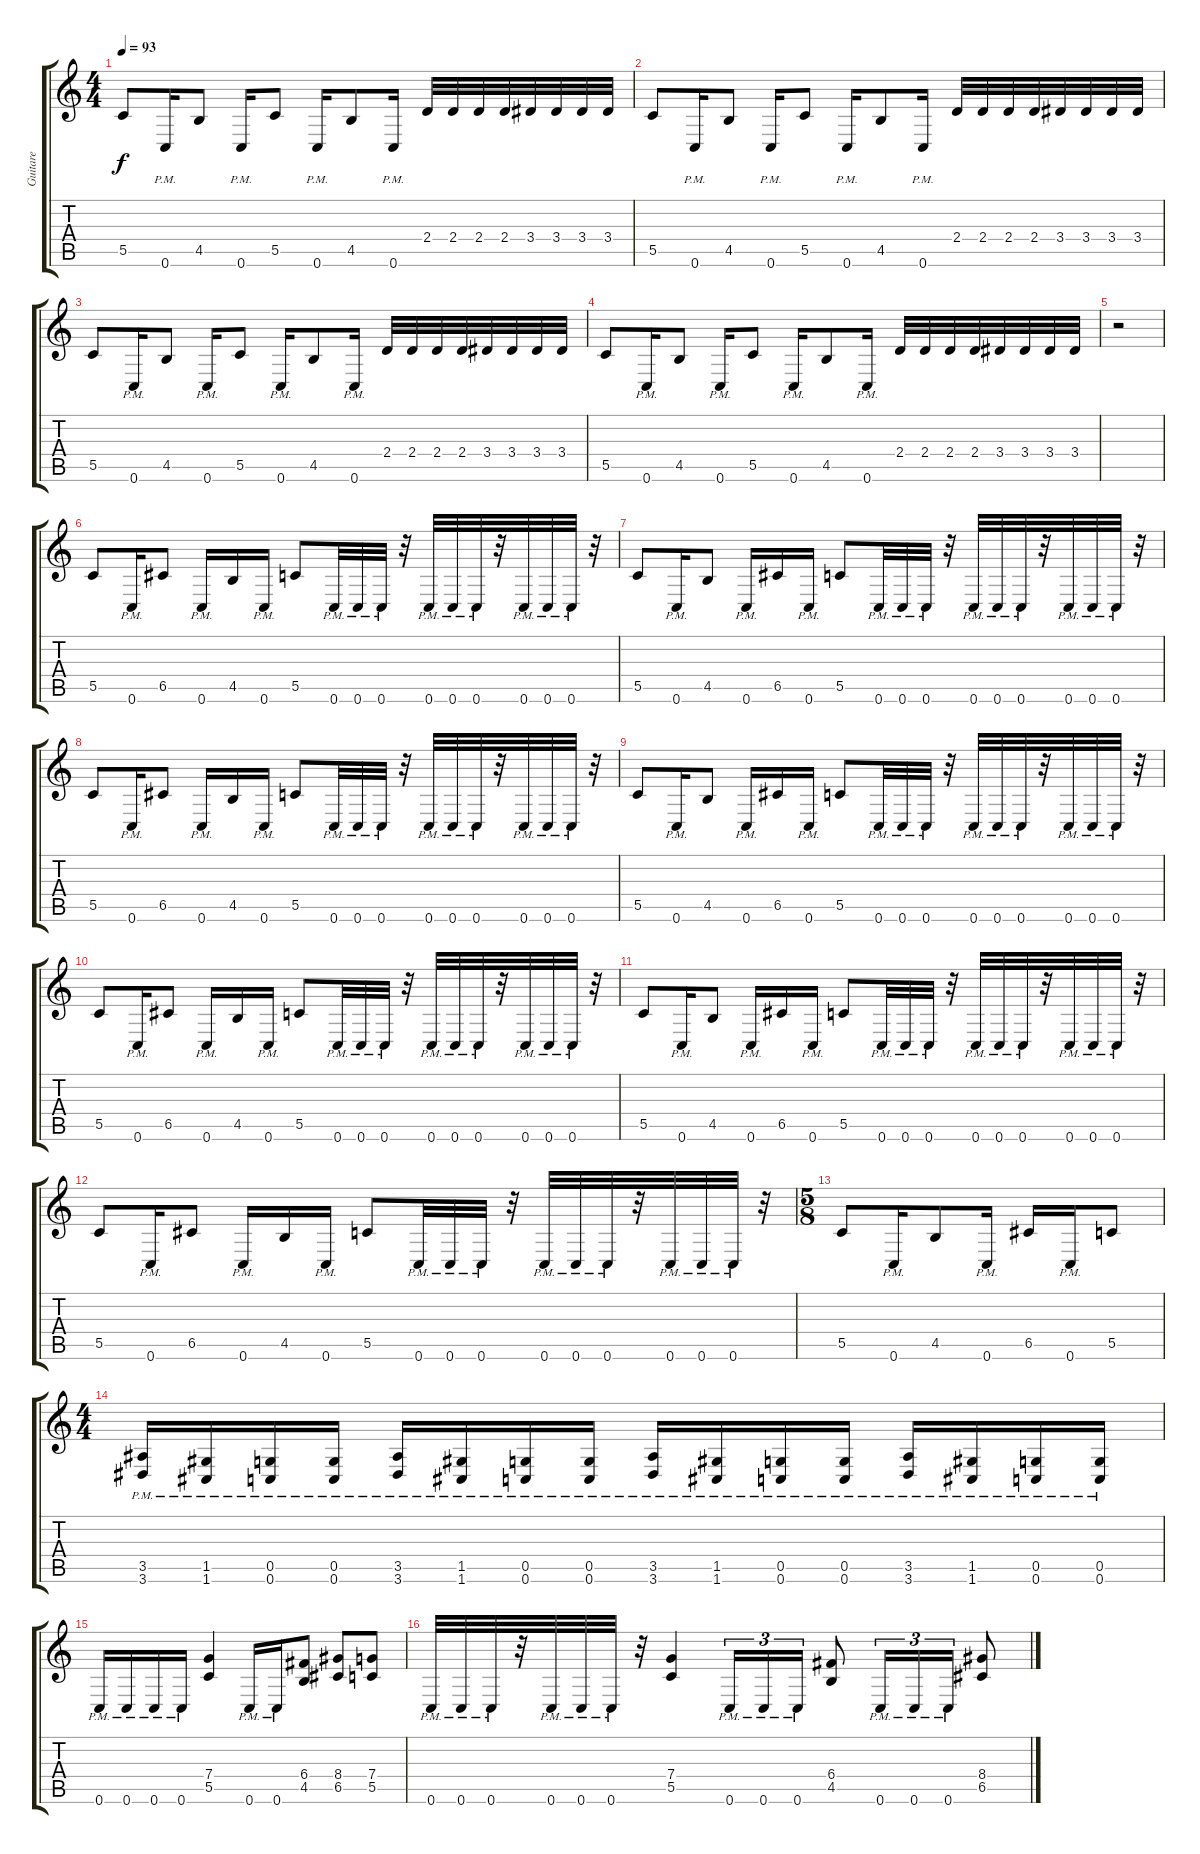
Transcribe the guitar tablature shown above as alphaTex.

\track ("Guitare" "Guitare") {instrument distortionguitar}
\staff {score tabs}
\tuning (D4 A3 F3 C3 G2 C2) {hide}
\ts (4 4)
\tempo 93
\clef g2
\ks c
5.5.8{dy f} 0.6{pm}.16 4.5.8 0.6{pm}.16 5.5.8 0.6{pm}.16 4.5.8 0.6{pm}.16 2.4.32 2.4.32 2.4.32 2.4.32 3.4.32 3.4.32 3.4.32 3.4.32 |
5.5.8 0.6{pm}.16 4.5.8 0.6{pm}.16 5.5.8 0.6{pm}.16 4.5.8 0.6{pm}.16 2.4.32 2.4.32 2.4.32 2.4.32 3.4.32 3.4.32 3.4.32 3.4.32 |
5.5.8 0.6{pm}.16 4.5.8 0.6{pm}.16 5.5.8 0.6{pm}.16 4.5.8 0.6{pm}.16 2.4.32 2.4.32 2.4.32 2.4.32 3.4.32 3.4.32 3.4.32 3.4.32 |
5.5.8 0.6{pm}.16 4.5.8 0.6{pm}.16 5.5.8 0.6{pm}.16 4.5.8 0.6{pm}.16 2.4.32 2.4.32 2.4.32 2.4.32 3.4.32 3.4.32 3.4.32 3.4.32 |
r.2 |
\section ("" "")
5.5.8 0.6{pm}.16 6.5.8 0.6{pm}.16 4.5.16 0.6{pm}.16 5.5.8 0.6{pm}.32 0.6{pm}.32 0.6{pm}.32 r.32 0.6{pm}.32 0.6{pm}.32 0.6{pm}.32 r.32 0.6{pm}.32 0.6{pm}.32 0.6{pm}.32 r.32 |
5.5.8 0.6{pm}.16 4.5.8 0.6{pm}.16 6.5.16 0.6{pm}.16 5.5.8 0.6{pm}.32 0.6{pm}.32 0.6{pm}.32 r.32 0.6{pm}.32 0.6{pm}.32 0.6{pm}.32 r.32 0.6{pm}.32 0.6{pm}.32 0.6{pm}.32 r.32 |
5.5.8 0.6{pm}.16 6.5.8 0.6{pm}.16 4.5.16 0.6{pm}.16 5.5.8 0.6{pm}.32 0.6{pm}.32 0.6{pm}.32 r.32 0.6{pm}.32 0.6{pm}.32 0.6{pm}.32 r.32 0.6{pm}.32 0.6{pm}.32 0.6{pm}.32 r.32 |
5.5.8 0.6{pm}.16 4.5.8 0.6{pm}.16 6.5.16 0.6{pm}.16 5.5.8 0.6{pm}.32 0.6{pm}.32 0.6{pm}.32 r.32 0.6{pm}.32 0.6{pm}.32 0.6{pm}.32 r.32 0.6{pm}.32 0.6{pm}.32 0.6{pm}.32 r.32 |
5.5.8 0.6{pm}.16 6.5.8 0.6{pm}.16 4.5.16 0.6{pm}.16 5.5.8 0.6{pm}.32 0.6{pm}.32 0.6{pm}.32 r.32 0.6{pm}.32 0.6{pm}.32 0.6{pm}.32 r.32 0.6{pm}.32 0.6{pm}.32 0.6{pm}.32 r.32 |
5.5.8 0.6{pm}.16 4.5.8 0.6{pm}.16 6.5.16 0.6{pm}.16 5.5.8 0.6{pm}.32 0.6{pm}.32 0.6{pm}.32 r.32 0.6{pm}.32 0.6{pm}.32 0.6{pm}.32 r.32 0.6{pm}.32 0.6{pm}.32 0.6{pm}.32 r.32 |
5.5.8 0.6{pm}.16 6.5.8 0.6{pm}.16 4.5.16 0.6{pm}.16 5.5.8 0.6{pm}.32 0.6{pm}.32 0.6{pm}.32 r.32 0.6{pm}.32 0.6{pm}.32 0.6{pm}.32 r.32 0.6{pm}.32 0.6{pm}.32 0.6{pm}.32 r.32 |
\ts (5 8)
5.5.8 0.6{pm}.16 4.5.8 0.6{pm}.16 6.5.16 0.6{pm}.16 5.5.8 |
\ts (4 4)
(3.5{pm} 3.6{pm}).16 (1.5{pm} 1.6{pm}).16 (0.5{pm} 0.6{pm}).16 (0.5{pm} 0.6{pm}).16 (3.5{pm} 3.6{pm}).16 (1.5{pm} 1.6{pm}).16 (0.5{pm} 0.6{pm}).16 (0.5{pm} 0.6{pm}).16 (3.5{pm} 3.6{pm}).16 (1.5{pm} 1.6).16 (0.5{pm} 0.6{pm}).16 (0.5{pm} 0.6{pm}).16 (3.5{pm} 3.6{pm}).16 (1.5{pm} 1.6{pm}).16 (0.5{pm} 0.6{pm}).16 (0.5{pm} 0.6{pm}).16 |
\section ("" "")
0.6{pm}.16 0.6{pm}.16 0.6{pm}.16 0.6{pm}.16 (7.4 5.5).4 0.6{pm}.16 0.6{pm}.16 (6.4 4.5).8 (8.4 6.5).8 (7.4 5.5).8 |
0.6{pm}.32 0.6{pm}.32 0.6{pm}.32 r.32 0.6{pm}.32 0.6{pm}.32 0.6{pm}.32 r.32 (7.4 5.5).4 0.6{pm}.16{tu (3 2)} 0.6{pm}.16{tu (3 2)} 0.6{pm}.16{tu (3 2)} (6.4 4.5).8 0.6{pm}.16{tu (3 2)} 0.6{pm}.16{tu (3 2)} 0.6{pm}.16{tu (3 2)} (8.4 6.5).8
